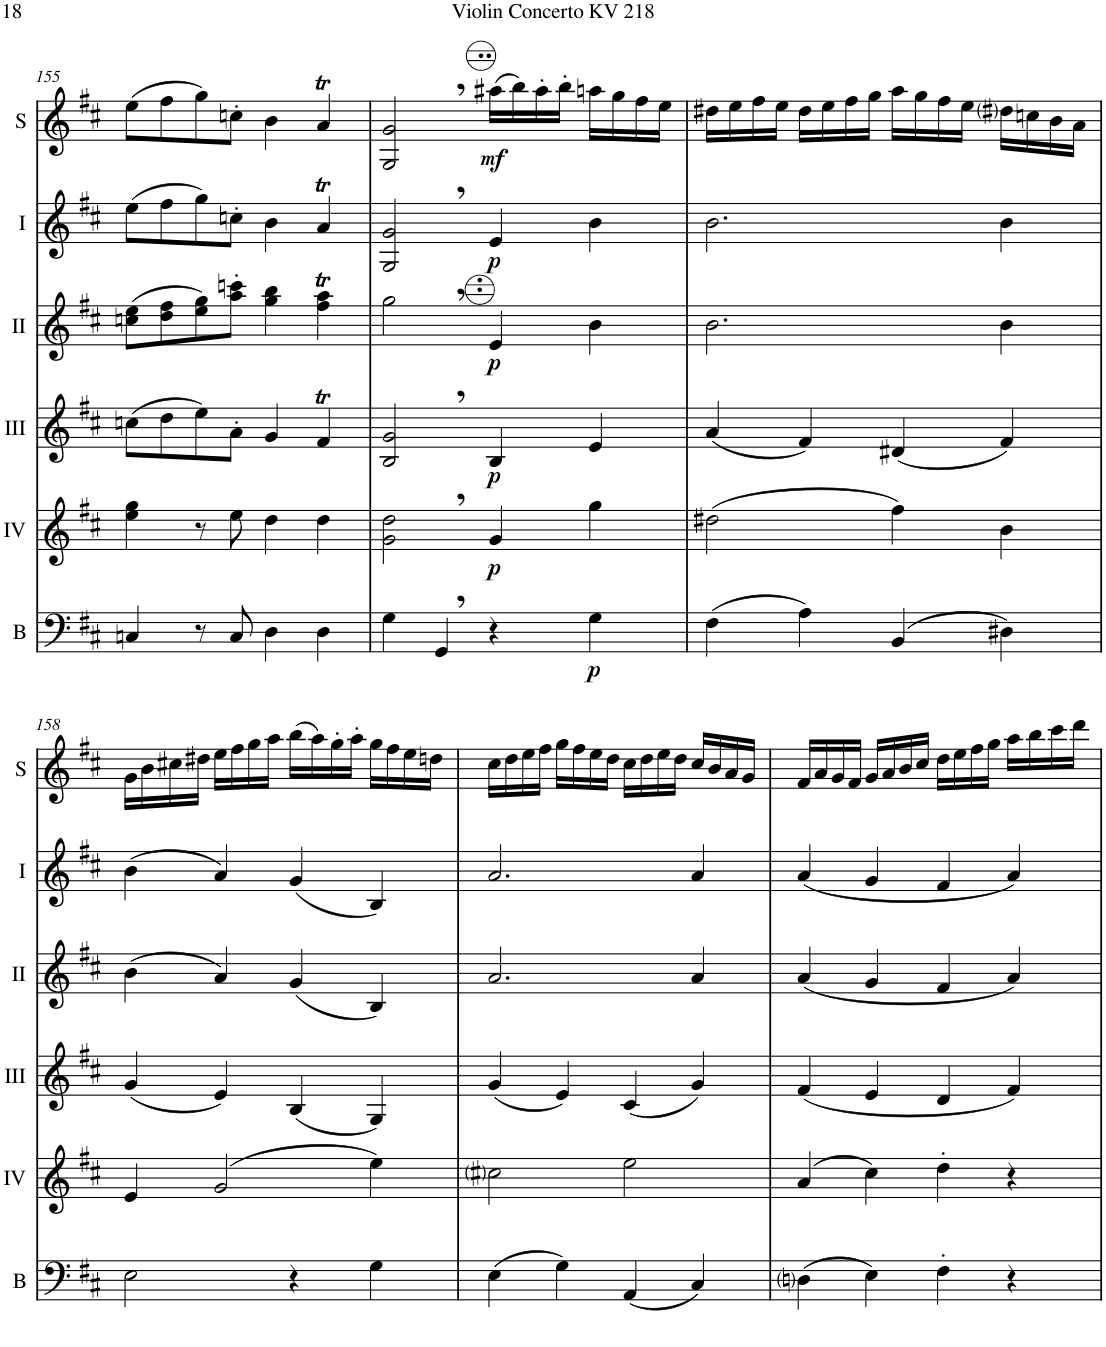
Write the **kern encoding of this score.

**kern	**dynam	**kern	**dynam	**kern	**dynam	**kern	**dynam	**kern	**dynam	**kern	**dynam
*part6	*part6	*part5	*part5	*part4	*part4	*part3	*part3	*part2	*part2	*part1	*part1
*staff6	*staff6	*staff5	*staff5	*staff4	*staff4	*staff3	*staff3	*staff2	*staff2	*staff1	*staff1
*I"Bass	*	*I"Acc. 4	*	*I"Acc. 3	*	*I"Acc. 2	*	*I"Acc. 1	*	*I"Solo	*
*I'B	*	*	*	*	*	*	*	*	*	*I'S	*
!!LO:PB:g=z
*clefF4	*	*clefG2	*	*clefG2	*	*clefG2	*	*clefG2	*	*clefG2	*
*Trd7c12	*	*Trd7c12	*	*	*	*	*	*	*	*	*
*k[f#c#]	*	*k[f#c#]	*	*k[f#c#]	*	*k[f#c#]	*	*k[f#c#]	*	*k[f#c#]	*
*M2/2	*	*M2/2	*	*M2/2	*	*M2/2	*	*M2/2	*	*M2/2	*
*met(c|)	*	*met(c|)	*	*met(c|)	*	*met(c|)	*	*met(c|)	*	*met(c|)	*
=155	=155	=155	=155	=155	=155	=155	=155	=155	=155	=155	=155
4Cn/	.	4ee\ 4gg\	.	(8ccn\L	.	(8ccn\ 8ee\L	.	(8ee\L	.	(8ee\L	.
.	.	.	.	8dd\	.	8dd\ 8ff#\	.	8ff#\	.	8ff#\	.
8r	.	8r	.	8ee\)	.	8ee\ 8gg\)	.	8gg\)	.	8gg\)	.
8C/	.	8ee\	.	8a'\J	.	8aa\' 8cccn\'J	.	8ccn'\J	.	8ccn'\J	.
4D\	.	4dd\	.	4g/	.	4gg\ 4bb\	.	4b\	.	4b\	.
4D\	.	4dd\	.	4f#t/	.	4ff#\T 4aa\T	.	4aT/	.	4aT/	.
=156	=156	=156	=156	=156	=156	=156	=156	=156	=156	=156	=156
4G\	.	2g\, 2dd\,	.	2B/, 2g/,	.	2gg,\	.	2G/, 2g/,	.	2G/, 2g/,	.
4GG,/	.	.	.	.	.	.	.	.	.	.	.
!	!	!	!LO:DY:b	!	!LO:DY:b	!	!LO:DY:b	!	!LO:DY:b	!	!LO:DY:b
4r	.	4g/	p	4B/	p	4e/	p	4e/	p	(16aa#X\LL	mf
.	.	.	.	.	.	.	.	.	.	16bb\)	.
.	.	.	.	.	.	.	.	.	.	16aa#'\	.
.	.	.	.	.	.	.	.	.	.	16bb'\JJ	.
!	!LO:DY:b	!	!	!	!	!	!	!	!	!	!
4G\	p	4gg\	.	4e/	.	4b\	.	4b\	.	16aan\LL	.
.	.	.	.	.	.	.	.	.	.	16gg\	.
.	.	.	.	.	.	.	.	.	.	16ff#\	.
.	.	.	.	.	.	.	.	.	.	16ee\JJ	.
=157	=157	=157	=157	=157	=157	=157	=157	=157	=157	=157	=157
(4F#\	.	(2dd#X\	.	(4a/	.	2.b\	.	2.b\	.	16dd#X\LL	.
.	.	.	.	.	.	.	.	.	.	16ee\	.
.	.	.	.	.	.	.	.	.	.	16ff#\	.
.	.	.	.	.	.	.	.	.	.	16ee\JJ	.
4A\)	.	.	.	4f#/)	.	.	.	.	.	16dd#\LL	.
.	.	.	.	.	.	.	.	.	.	16ee\	.
.	.	.	.	.	.	.	.	.	.	16ff#\	.
.	.	.	.	.	.	.	.	.	.	16gg\JJ	.
(4BB/	.	4ff#\)	.	(4d#X/	.	.	.	.	.	16aa\LL	.
.	.	.	.	.	.	.	.	.	.	16gg\	.
.	.	.	.	.	.	.	.	.	.	16ff#\	.
.	.	.	.	.	.	.	.	.	.	16ee\JJ	.
4D#X\)	.	4b\	.	4f#/)	.	4b\	.	4b\	.	16dd#i\LL	.
.	.	.	.	.	.	.	.	.	.	16ccn\	.
.	.	.	.	.	.	.	.	.	.	16b\	.
.	.	.	.	.	.	.	.	.	.	16a\JJ	.
!!LO:LB:g=z
=158	=158	=158	=158	=158	=158	=158	=158	=158	=158	=158	=158
2E\	.	4e/	.	(4g/	.	(4b\	.	(4b\	.	16g\LL	.
.	.	.	.	.	.	.	.	.	.	16b\	.
.	.	.	.	.	.	.	.	.	.	16cc#X\	.
.	.	.	.	.	.	.	.	.	.	16dd#X\JJ	.
.	.	(2g/	.	4e/)	.	4a/)	.	4a/)	.	16ee\LL	.
.	.	.	.	.	.	.	.	.	.	16ff#\	.
.	.	.	.	.	.	.	.	.	.	16gg\	.
.	.	.	.	.	.	.	.	.	.	16aa\JJ	.
4r	.	.	.	(4B/	.	(4g/	.	(4g/	.	(16bb\LL	.
.	.	.	.	.	.	.	.	.	.	16aa\)	.
.	.	.	.	.	.	.	.	.	.	16gg'\	.
.	.	.	.	.	.	.	.	.	.	16aa'\JJ	.
4G\	.	4ee\)	.	4G/)	.	4B/)	.	4B/)	.	16gg\LL	.
.	.	.	.	.	.	.	.	.	.	16ff#\	.
.	.	.	.	.	.	.	.	.	.	16ee\	.
.	.	.	.	.	.	.	.	.	.	16ddn\JJ	.
=159	=159	=159	=159	=159	=159	=159	=159	=159	=159	=159	=159
(4E\	.	2cc#i\	.	(4g/	.	2.a/	.	2.a/	.	16cc#\LL	.
.	.	.	.	.	.	.	.	.	.	16dd\	.
.	.	.	.	.	.	.	.	.	.	16ee\	.
.	.	.	.	.	.	.	.	.	.	16ff#\JJ	.
4G\)	.	.	.	4e/)	.	.	.	.	.	16gg\LL	.
.	.	.	.	.	.	.	.	.	.	16ff#\	.
.	.	.	.	.	.	.	.	.	.	16ee\	.
.	.	.	.	.	.	.	.	.	.	16dd\JJ	.
(4AA/	.	2ee\	.	(4c#/	.	.	.	.	.	16cc#\LL	.
.	.	.	.	.	.	.	.	.	.	16dd\	.
.	.	.	.	.	.	.	.	.	.	16ee\	.
.	.	.	.	.	.	.	.	.	.	16dd\JJ	.
4C#/)	.	.	.	4g/)	.	4a/	.	4a/	.	16cc#/LL	.
.	.	.	.	.	.	.	.	.	.	16b/	.
.	.	.	.	.	.	.	.	.	.	16a/	.
.	.	.	.	.	.	.	.	.	.	16g/JJ	.
=160	=160	=160	=160	=160	=160	=160	=160	=160	=160	=160	=160
(4Dni\	.	(4a/	.	(4f#/	.	(4a/	.	(4a/	.	16f#/LL	.
.	.	.	.	.	.	.	.	.	.	16a/	.
.	.	.	.	.	.	.	.	.	.	16g/	.
.	.	.	.	.	.	.	.	.	.	16f#/JJ	.
4E\)	.	4cc#\)	.	4e/	.	4g/	.	4g/	.	16g/LL	.
.	.	.	.	.	.	.	.	.	.	16a/	.
.	.	.	.	.	.	.	.	.	.	16b/	.
.	.	.	.	.	.	.	.	.	.	16cc#/JJ	.
4F#'\	.	4dd'\	.	4d/	.	4f#/	.	4f#/	.	16dd\LL	.
.	.	.	.	.	.	.	.	.	.	16ee\	.
.	.	.	.	.	.	.	.	.	.	16ff#\	.
.	.	.	.	.	.	.	.	.	.	16gg\JJ	.
4r	.	4r	.	4f#/)	.	4a/)	.	4a/)	.	16aa\LL	.
.	.	.	.	.	.	.	.	.	.	16bb\	.
.	.	.	.	.	.	.	.	.	.	16ccc#\	.
.	.	.	.	.	.	.	.	.	.	16ddd\JJ	.
=	=	=	=	=	=	=	=	=	=	=	=
*-	*-	*-	*-	*-	*-	*-	*-	*-	*-	*-	*-
